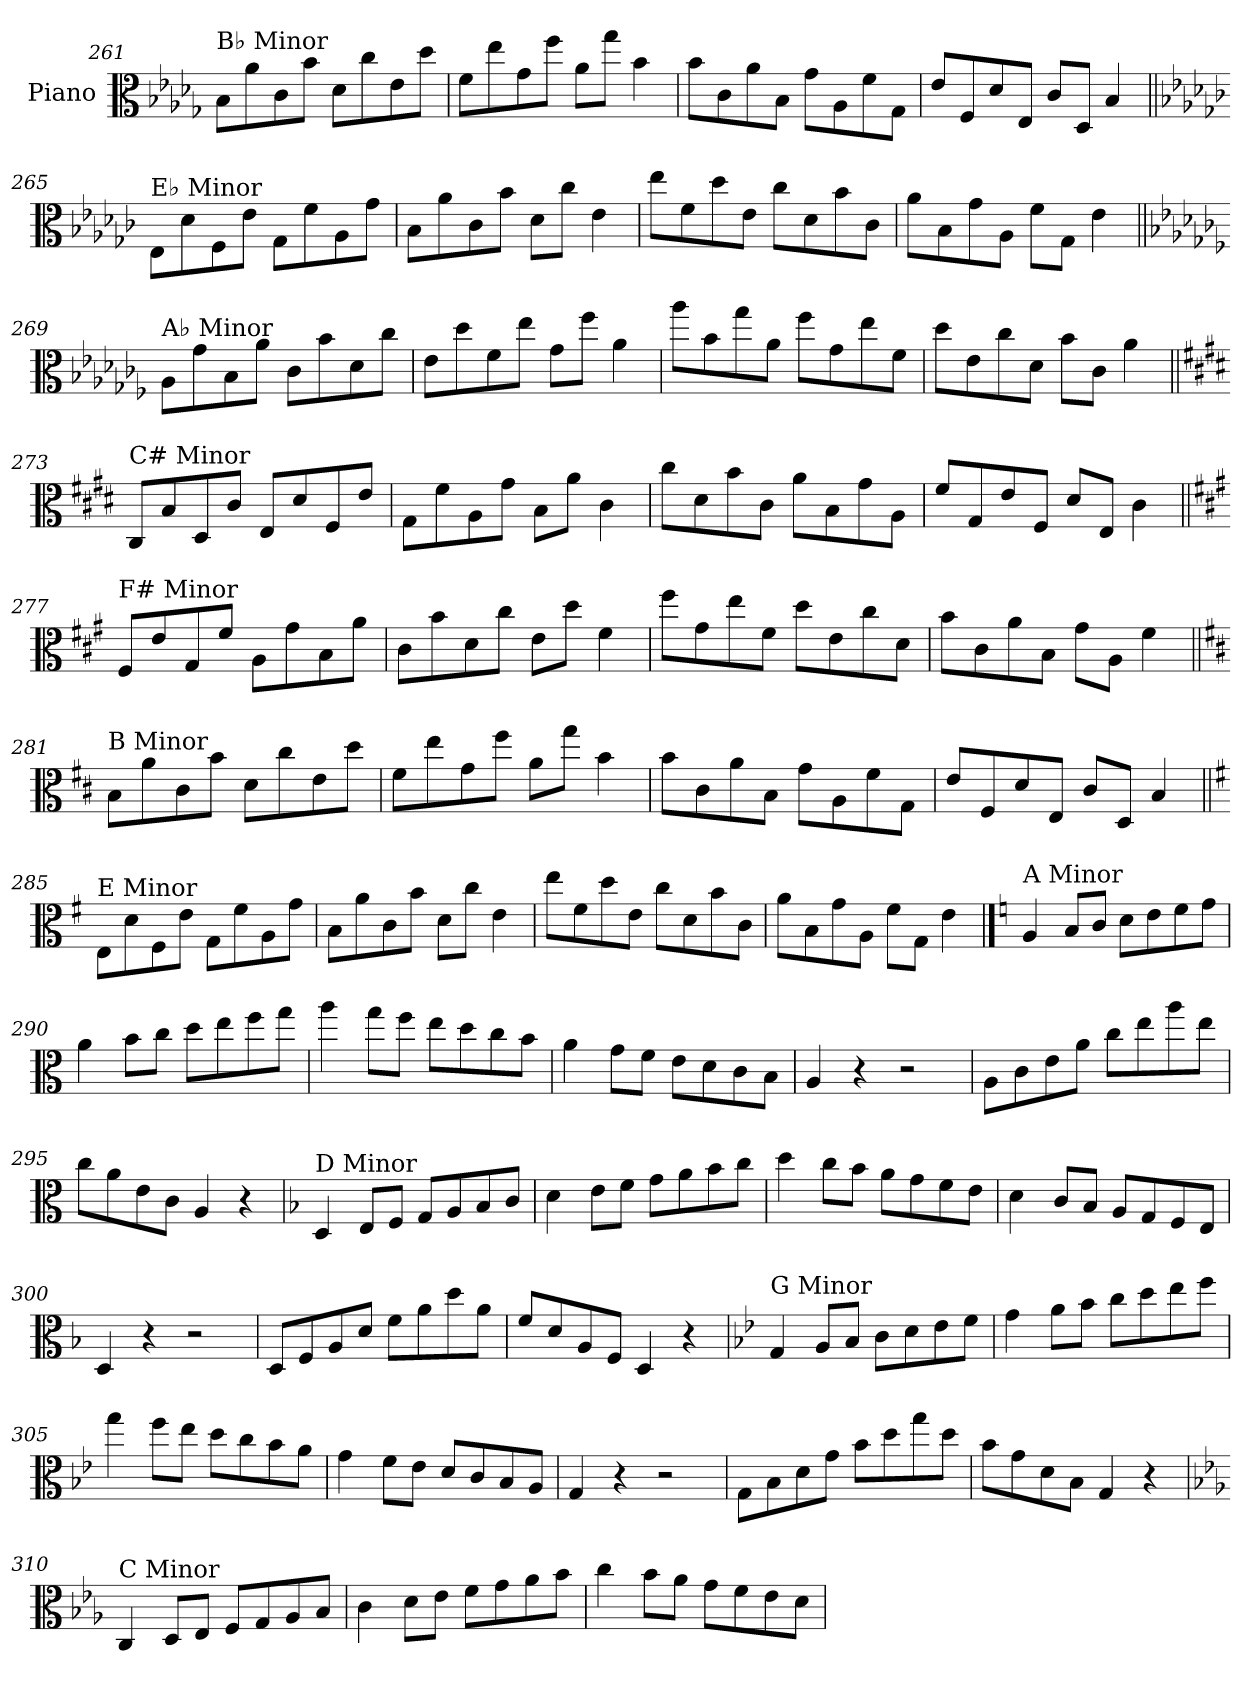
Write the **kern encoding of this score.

**kern
*part1
*staff1
*I"Piano
*I'Pno.
!!LO:LB:g=z
*clefC3
*k[b-e-a-d-g-]
=261
!LO:TX:a:t=B♭ Minor
8B-\L
8a-\
8c\
8b-\J
8d-\L
8cc\
8e-\
8dd-\J
=262
8f\L
8ee-\
8g-\
8ff\J
8a-\L
8gg-\J
4b-\
=263
8b-\L
8c\
8a-\
8B-\J
8g-\L
8A-\
8f\
8G-\J
=264
8e-/L
8F/
8d-/
8E-/J
8c/L
8D-/J
4B-/
!!LO:PB:g=z
=265||
*k[b-e-a-d-g-c-]
!LO:TX:a:t=E♭ Minor
8E-\L
8d-\
8F\
8e-\J
8G-\L
8f\
8A-\
8g-\J
=266
8B-\L
8a-\
8c-\
8b-\J
8d-\L
8cc-\J
4e-\
=267
8ee-\L
8f\
8dd-\
8e-\J
8cc-\L
8d-\
8b-\
8c-\J
=268
8a-\L
8B-\
8g-\
8A-\J
8f\L
8G-\J
4e-\
!!LO:LB:g=z
=269||
*k[b-e-a-d-g-c-f-]
!LO:TX:a:t=A♭ Minor
8A-\L
8g-\
8B-\
8a-\J
8c-\L
8b-\
8d-\
8cc-\J
=270
8e-\L
8dd-\
8f-\
8ee-\J
8g-\L
8ff-\J
4a-\
=271
8aa-\L
8b-\
8gg-\
8a-\J
8ff-\L
8g-\
8ee-\
8f-\J
=272
8dd-\L
8e-\
8cc-\
8d-\J
8b-\L
8c-\J
4a-\
!!LO:LB:g=z
=273||
*k[f#c#g#d#]
!LO:TX:a:t=C# Minor
8C#/L
8B/
8D#/
8c#/J
8E/L
8d#/
8F#/
8e/J
=274
8G#\L
8f#\
8A\
8g#\J
8B\L
8a\J
4c#\
=275
8cc#\L
8d#\
8b\
8c#\J
8a\L
8B\
8g#\
8A\J
=276
8f#/L
8G#/
8e/
8F#/J
8d#/L
8E/J
4c#\
!!LO:LB:g=z
=277||
*k[f#c#g#]
!LO:TX:a:t=F# Minor
8F#/L
8e/
8G#/
8f#/J
8A\L
8g#\
8B\
8a\J
=278
8c#\L
8b\
8d\
8cc#\J
8e\L
8dd\J
4f#\
=279
8ff#\L
8g#\
8ee\
8f#\J
8dd\L
8e\
8cc#\
8d\J
=280
8b\L
8c#\
8a\
8B\J
8g#\L
8A\J
4f#\
!!LO:LB:g=z
=281||
*k[f#c#]
!LO:TX:a:t=B Minor
8B\L
8a\
8c#\
8b\J
8d\L
8cc#\
8e\
8dd\J
=282
8f#\L
8ee\
8g\
8ff#\J
8a\L
8gg\J
4b\
=283
8b\L
8c#\
8a\
8B\J
8g\L
8A\
8f#\
8G\J
=284
8e/L
8F#/
8d/
8E/J
8c#/L
8D/J
4B/
!!LO:LB:g=z
=285||
*k[f#]
!LO:TX:a:t=E Minor
8E\L
8d\
8F#\
8e\J
8G\L
8f#\
8A\
8g\J
=286
8B\L
8a\
8c\
8b\J
8d\L
8cc\J
4e\
=287
8ee\L
8f#\
8dd\
8e\J
8cc\L
8d\
8b\
8c\J
=288
8a\L
8B\
8g\
8A\J
8f#\L
8G\J
4e\
!!LO:PB:g=z
==289
*k[]
!LO:TX:a:t=A Minor
4A/
8B/L
8c/J
8d\L
8e\
8f\
8g\J
=290
4a\
8b\L
8cc\J
8dd\L
8ee\
8ff\
8gg\J
=291
4aa\
8gg\L
8ff\J
8ee\L
8dd\
8cc\
8b\J
=292
4a\
8g\L
8f\J
8e\L
8d\
8c\
8B\J
=293
4A/
4r
2r
=294
8A\L
8c\
8e\
8a\J
8cc\L
8ee\
8aa\
8ee\J
=295
8cc\L
8a\
8e\
8c\J
4A/
4r
!!LO:LB:g=z
=296
*k[b-]
!LO:TX:a:t=D Minor
4D/
8E/L
8F/J
8G/L
8A/
8B-/
8c/J
=297
4d\
8e\L
8f\J
8g\L
8a\
8b-\
8cc\J
=298
4dd\
8cc\L
8b-\J
8a\L
8g\
8f\
8e\J
=299
4d\
8c/L
8B-/J
8A/L
8G/
8F/
8E/J
=300
4D/
4r
2r
=301
8D/L
8F/
8A/
8d/J
8f\L
8a\
8dd\
8a\J
=302
8f/L
8d/
8A/
8F/J
4D/
4r
!!LO:LB:g=z
=303
*k[b-e-]
!LO:TX:a:t=G Minor
4G/
8A/L
8B-/J
8c\L
8d\
8e-\
8f\J
=304
4g\
8a\L
8b-\J
8cc\L
8dd\
8ee-\
8ff\J
=305
4gg\
8ff\L
8ee-\J
8dd\L
8cc\
8b-\
8a\J
=306
4g\
8f\L
8e-\J
8d/L
8c/
8B-/
8A/J
=307
4G/
4r
2r
=308
8G\L
8B-\
8d\
8g\J
8b-\L
8dd\
8gg\
8dd\J
=309
8b-\L
8g\
8d\
8B-\J
4G/
4r
!!LO:LB:g=z
=310
*k[b-e-a-]
!LO:TX:a:t=C Minor
4C/
8D/L
8E-/J
8F/L
8G/
8A-/
8B-/J
=311
4c\
8d\L
8e-\J
8f\L
8g\
8a-\
8b-\J
=312
4cc\
8b-\L
8a-\J
8g\L
8f\
8e-\
8d\J
=
*-
